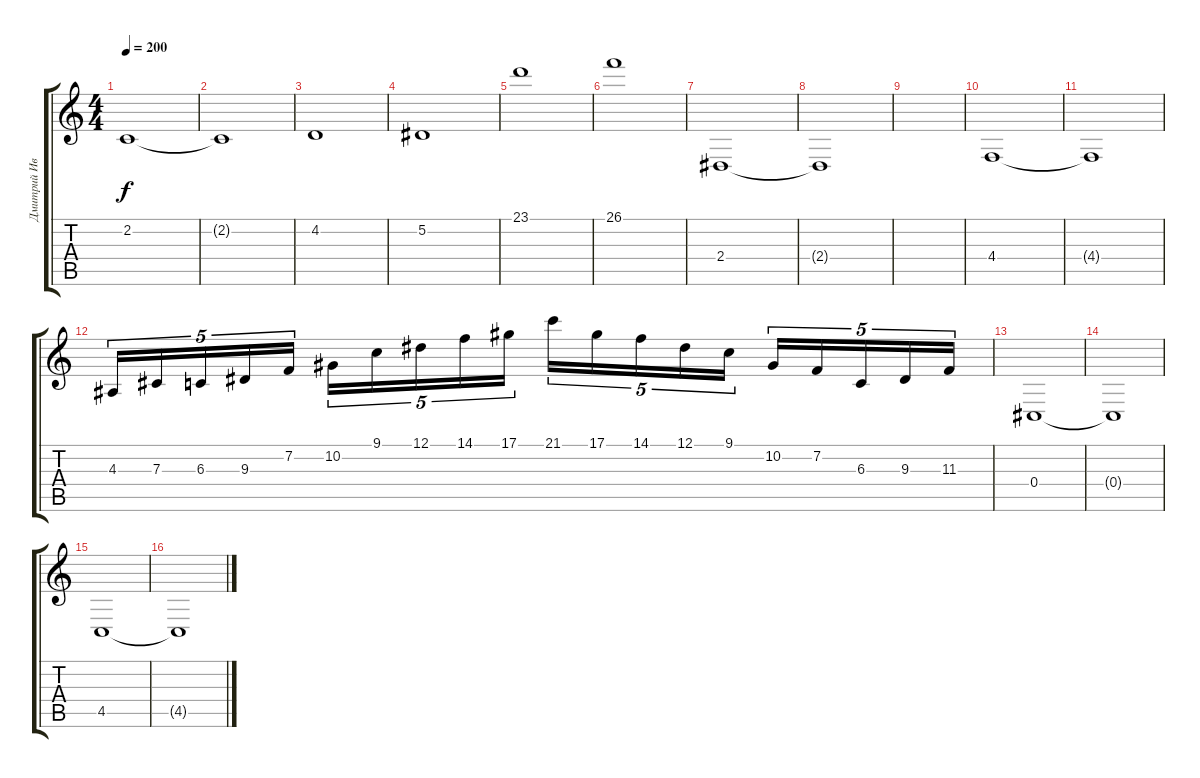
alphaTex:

\track ("Дмитрий Иванов" "Дмитрий Ив") {instrument stringensemble1}
\staff {score tabs}
\tuning (Eb4 Bb3 Gb3 Db3 Ab2 Eb2) {hide}
\ts (4 4)
\tempo 200
\clef g2
\ks c
2.2.1{dy f instrument stringensemble2} |
2.2{t}.1 |
4.2.1 |
5.2.1 |
23.1.1{volume 11 instrument stringensemble1} |
26.1.1 |
2.4.1 |
2.4{t}.1 |
|
4.4.1 |
4.4{t}.1 |
4.3.16{tu (5 4) volume 6 instrument fx5brightness} 7.3.16{tu (5 4)} 6.3.16{tu (5 4)} 9.3.16{tu (5 4)} 7.2.16{tu (5 4)} 10.2.16{tu (5 4)} 9.1.16{tu (5 4)} 12.1.16{tu (5 4)} 14.1.16{tu (5 4)} 17.1.16{tu (5 4)} 21.1.16{tu (5 4)} 17.1.16{tu (5 4)} 14.1.16{tu (5 4)} 12.1.16{tu (5 4)} 9.1.16{tu (5 4)} 10.2.16{tu (5 4)} 7.2.16{tu (5 4)} 6.3.16{tu (5 4)} 9.3.16{tu (5 4)} 11.3.16{tu (5 4)} |
0.4.1{volume 11 instrument stringensemble1} |
0.4{t}.1 |
4.5.1 |
4.5{t}.1
